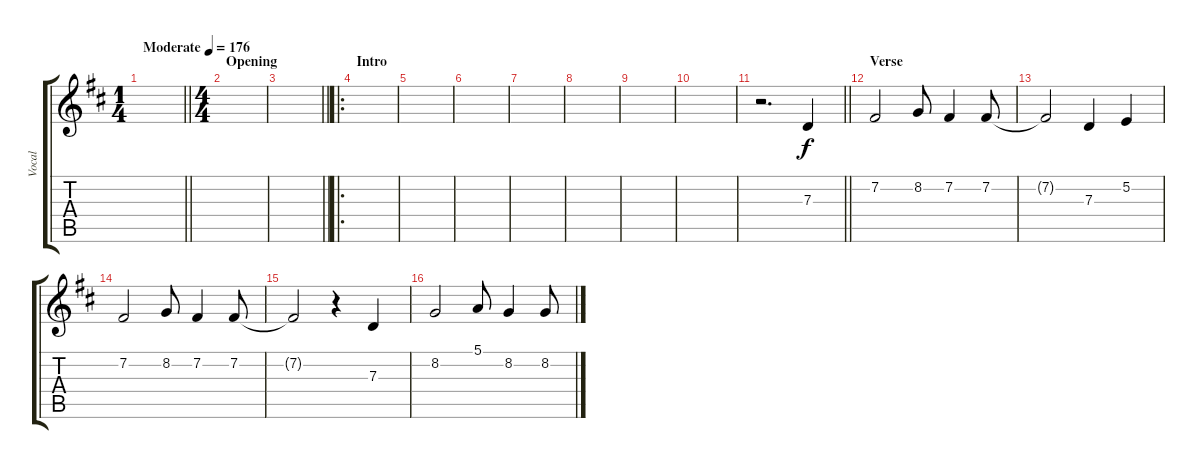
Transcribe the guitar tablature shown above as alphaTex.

\track ("Vocal" "Vocal") {instrument violin}
\staff {score tabs}
\tuning (E4 B3 G3 D3 A2 E2) {hide}
\ts (1 4)
\tempo (176 "Moderate")
\clef g2
\barLineRight lightlight
\ks d
|
\ts (4 4)
\section ("" "Opening")
|
\barLineRight lightlight
|
\ro
\section ("" "Intro")
|
|
|
|
|
|
|
\barLineRight lightlight
r.2{d} 7.3.4 |
\section ("" "Verse")
7.2.2 8.2.8 7.2.4 7.2.8 |
7.2{t}.2 7.3.4 5.2.4 |
7.2.2 8.2.8 7.2.4 7.2.8 |
7.2{t}.2 r.4 7.3.4 |
8.2.2 5.1.8 8.2.4 8.2.8
